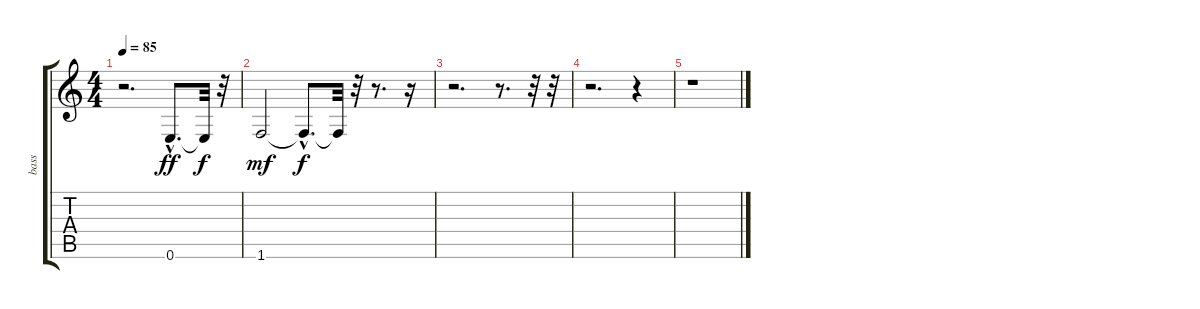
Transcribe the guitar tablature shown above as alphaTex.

\track ("bass" "bass") {instrument fretlessbass}
\staff {score tabs}
\tuning (E4 B3 G3 D3 A2 E2) {hide}
\ts (4 4)
\tempo 85
\clef g2
\ks c
r.2{d dy ff} 0.6{hac}.8{d} 0.6{t}.32{dy f} r.32 |
1.6.2{dy mf} 1.6{hac t}.8{d dy f} 1.6{t}.32 r.32 r.8{d} r.16 |
r.2{d} r.8{d} r.32 r.32 |
r.2{d} r.4 |
r.1
